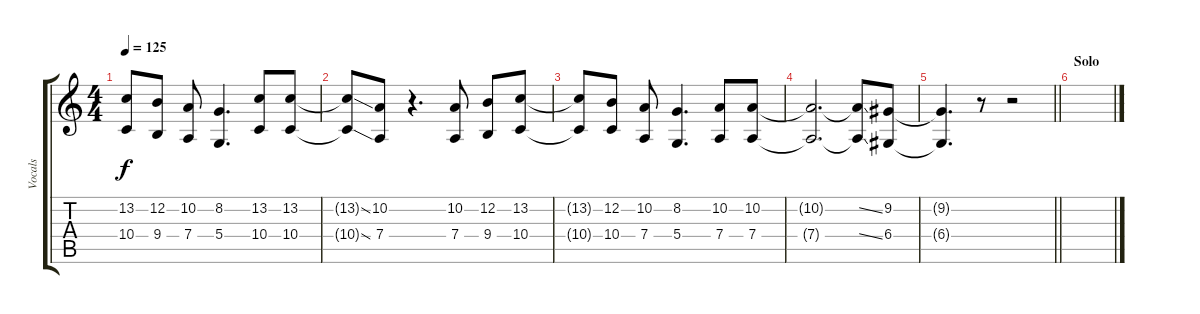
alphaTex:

\track ("Vocals" "Vocals") {instrument lead2sawtooth}
\staff {score tabs}
\tuning (E4 B3 G3 D3 A2 E2) {hide}
\ts (4 4)
\tempo 125
\clef g2
\ks c
(13.2{t} 10.4{t}).8{dy f} (12.2 9.4).8 (10.2 7.4).8 (8.2 5.4).4{d} (13.2 10.4).8 (13.2 10.4).8 |
(13.2{ss t} 10.4{ss t}).8 (10.2 7.4).8 r.4{d} (10.2 7.4).8 (12.2 9.4).8 (13.2 10.4).8 |
(13.2{t} 10.4{t}).8 (12.2 10.4).8 (10.2 7.4).8 (8.2 5.4).4{d} (10.2 7.4).8 (10.2 7.4).8 |
(10.2{t} 7.4{t}).2{d} (10.2{ss t} 7.4{ss t}).8 (9.2 6.4).8 |
\barLineRight lightlight
(9.2{t} 6.4{t}).4{d} r.8 r.2 |
\section ("" "Solo")
